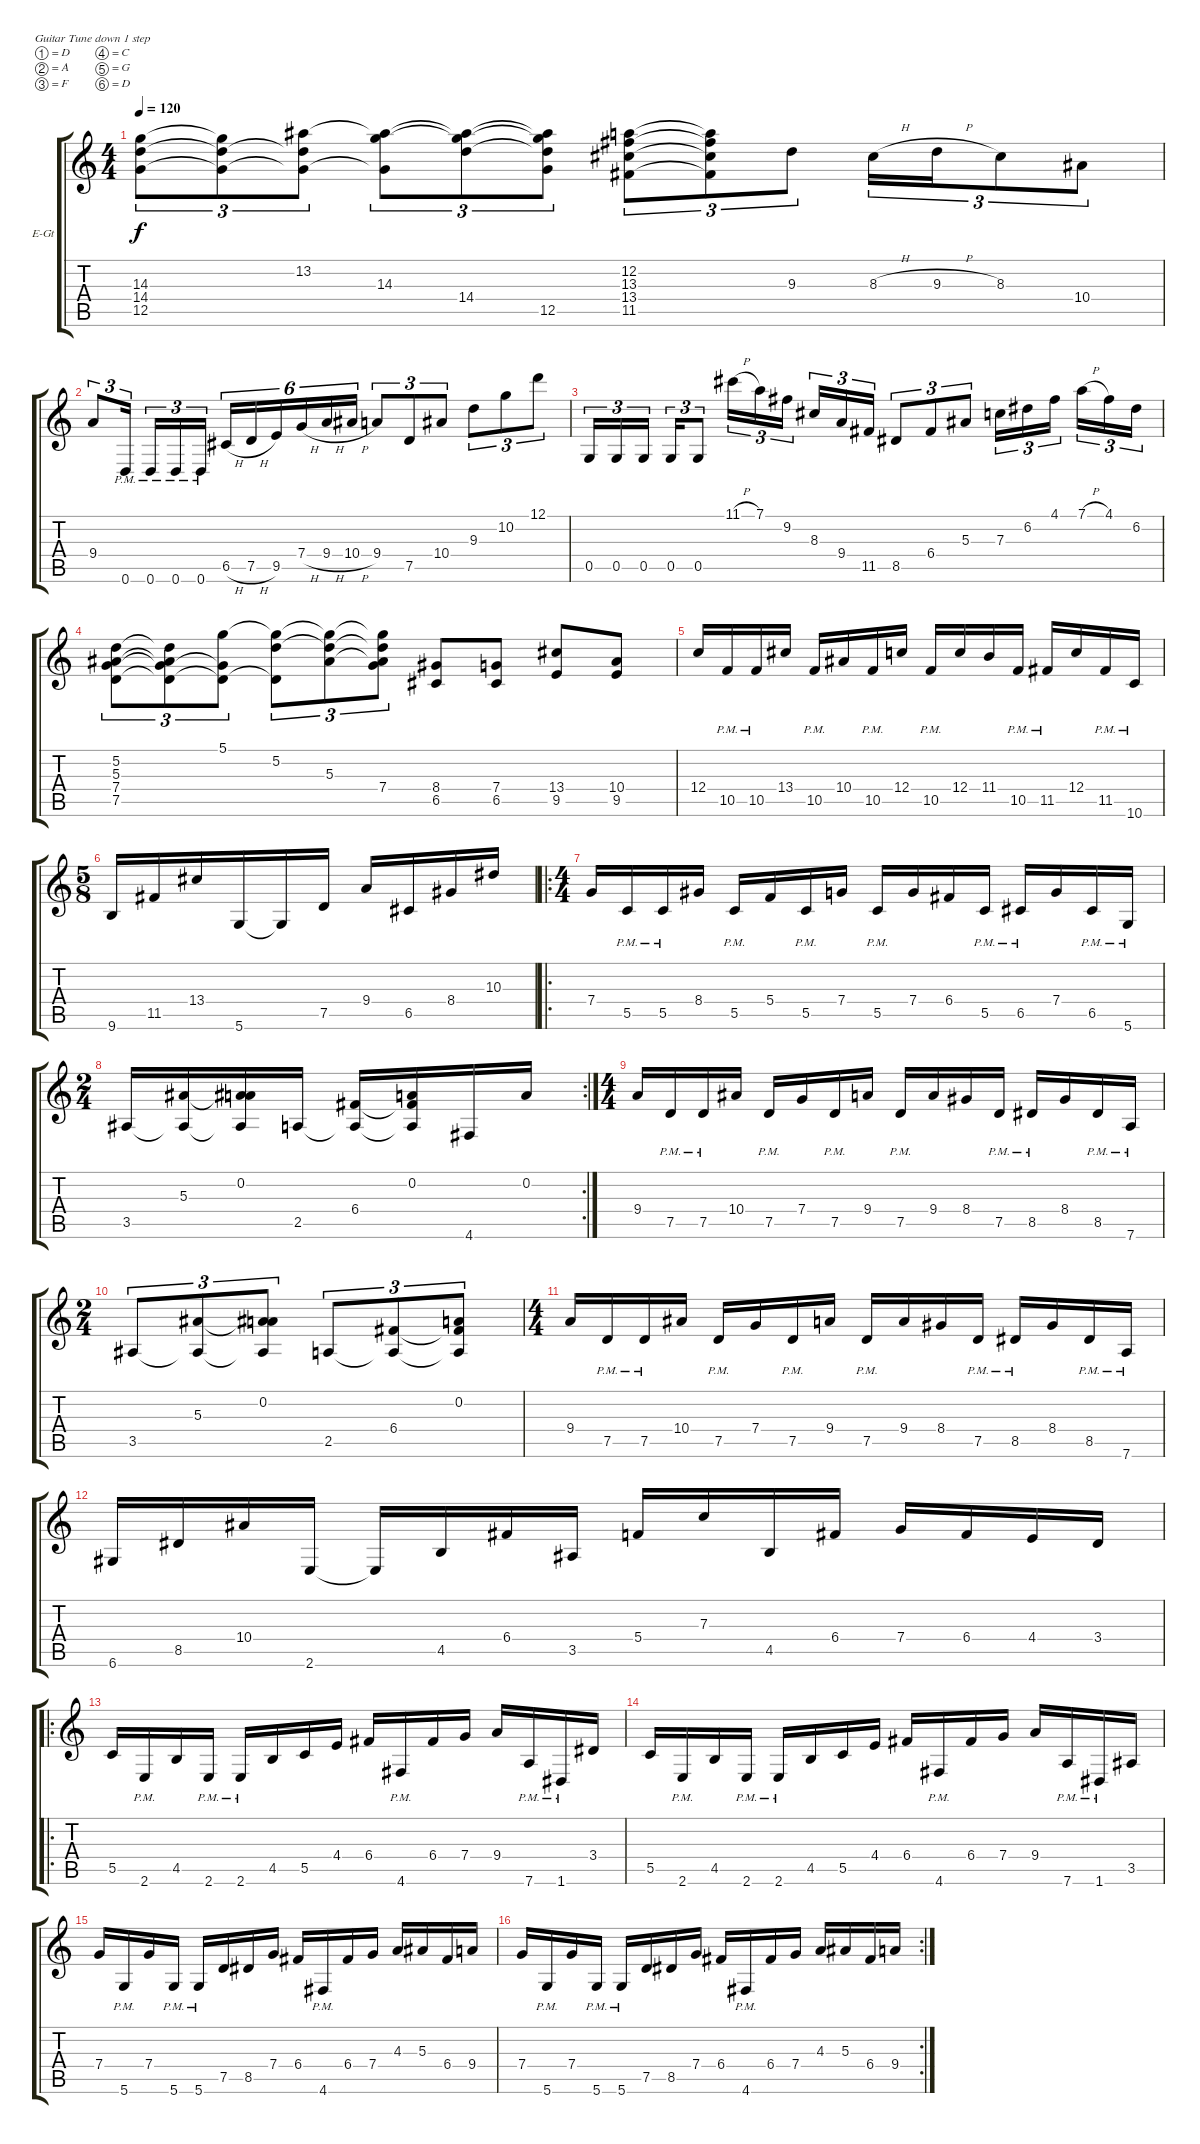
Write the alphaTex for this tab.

\bracketExtendMode groupsimilarinstruments
\firstSystemTrackNameOrientation horizontal
\otherSystemsTrackNameOrientation horizontal
\track ("Guitar 2" "E-Gt") {solo instrument distortionguitar}
\staff {score tabs}
\tuning (D4 A3 F3 C3 G2 D2)
\ts (4 4)
\beaming (8 2 2 2 2)
\tempo 120
\clef g2
\ks c
(14.3 14.4 12.5).8{tu (3 2) dy f} (14.3{t} 14.4{t} 12.5{t}).8{tu (3 2)} (13.2 14.4{t} 12.5{t}).8{tu (3 2)} (13.2{t} 14.3 12.5{t}).8{tu (3 2)} (13.2{t} 14.3{t} 14.4).8{tu (3 2)} (13.2{t} 14.3{t} 14.4{t} 12.5).8{tu (3 2)} (12.2 13.3 13.4 11.5).8{tu (3 2)} (12.2{t} 13.3{t} 13.4{t} 11.5{t}).8{tu (3 2)} 9.3.8{tu (3 2)} 8.3{h}.16{tu (3 2)} 9.3{h}.16{tu (3 2)} 8.3.8{tu (3 2)} 10.4.8{tu (3 2)} |
9.4.8{tu (3 2)} 0.6{pm}.16{tu (3 2)} 0.6{pm}.16{tu (3 2)} 0.6{pm}.16{tu (3 2)} 0.6{pm}.16{tu (3 2)} 6.5{h}.16{tu (6 4)} 7.5{h}.16{tu (6 4)} 9.5.16{tu (6 4)} 7.4{h}.16{tu (6 4)} 9.4{h}.16{tu (6 4)} 10.4{h}.16{tu (6 4)} 9.4.8{tu (3 2)} 7.5.8{tu (3 2)} 10.4.8{tu (3 2)} 9.3.8{tu (3 2)} 10.2.8{tu (3 2)} 12.1.8{tu (3 2)} |
0.5.16{tu (3 2)} 0.5.16{tu (3 2)} 0.5.16{tu (3 2)} 0.5.16{tu (3 2)} 0.5.8{tu (3 2)} 11.1{h}.16{tu (3 2)} 7.1.16{tu (3 2)} 9.2.16{tu (3 2)} 8.3.16{tu (3 2)} 9.4.16{tu (3 2)} 11.5.16{tu (3 2)} 8.5.8{tu (3 2)} 6.4.8{tu (3 2)} 5.3.8{tu (3 2)} 7.3.16{tu (3 2)} 6.2.16{tu (3 2)} 4.1.16{tu (3 2)} 7.1{h}.16{tu (3 2)} 4.1.16{tu (3 2)} 6.2.16{tu (3 2)} |
(5.2 5.3 7.4 7.5).8{tu (3 2)} (5.2{t} 5.3{t} 7.4{t} 7.5{t}).8{tu (3 2)} (5.1 7.4{t} 7.5{t}).8{tu (3 2)} (5.1{t} 5.2 7.5{t}).8{tu (3 2)} (5.1{t} 5.2{t} 5.3).8{tu (3 2)} (5.1{t} 5.2{t} 5.3{t} 7.4).8{tu (3 2)} (8.4 6.5).8 (7.4 6.5).8 (13.4 9.5).8 (10.4 9.5).8 |
12.4.16 10.5{pm}.16 10.5{pm}.16 13.4.16 10.5{pm}.16 10.4.16 10.5{pm}.16 12.4.16 10.5{pm}.16 12.4.16 11.4.16 10.5{pm}.16 11.5{pm}.16 12.4.16 11.5{pm}.16 10.6{pm}.16 |
\ts (5 8)
\beaming (8 3 2)
9.6.16 11.5.16 13.4.16 5.6.16 5.6{t}.16 7.5.16 9.4.16 6.5.16 8.4.16 10.3.16 |
\ro
\ts (4 4)
\beaming (8 2 2 2 2)
7.4.16 5.5{pm}.16 5.5{pm}.16 8.4.16 5.5{pm}.16 5.4.16 5.5{pm}.16 7.4.16 5.5{pm}.16 7.4.16 6.4.16 5.5{pm}.16 6.5{pm}.16 7.4.16 6.5{pm}.16 5.6{pm}.16 |
\rc 2
\ts (2 4)
\beaming (8 2 2)
3.5.16 (5.3 3.5{t}).16 (0.2 5.3{t} 3.5{t}).16 2.5.16 (6.4 2.5{t}).16 (0.2 6.4{t} 2.5{t}).16 4.6.16 0.2.16 |
\ts (4 4)
\beaming (8 2 2 2 2)
9.4.16 7.5{pm}.16 7.5{pm}.16 10.4.16 7.5{pm}.16 7.4.16 7.5{pm}.16 9.4.16 7.5{pm}.16 9.4.16 8.4.16 7.5{pm}.16 8.5{pm}.16 8.4.16 8.5{pm}.16 7.6{pm}.16 |
\ts (2 4)
\beaming (8 2 2)
3.5.8{tu (3 2)} (5.3 3.5{t}).8{tu (3 2)} (0.2 5.3{t} 3.5{t}).8{tu (3 2)} 2.5.8{tu (3 2)} (6.4 2.5{t}).8{tu (3 2)} (0.2 6.4{t} 2.5{t}).8{tu (3 2)} |
\ts (4 4)
\beaming (8 2 2 2 2)
9.4.16 7.5{pm}.16 7.5{pm}.16 10.4.16 7.5{pm}.16 7.4.16 7.5{pm}.16 9.4.16 7.5{pm}.16 9.4.16 8.4.16 7.5{pm}.16 8.5{pm}.16 8.4.16 8.5{pm}.16 7.6{pm}.16 |
6.6.16 8.5.16 10.4.16 2.6.16 2.6{t}.16 4.5.16 6.4.16 3.5.16 5.4.16 7.3.16 4.5.16 6.4.16 7.4.16 6.4.16 4.4.16 3.4.16 |
\ro
5.5.16 2.6{pm}.16 4.5.16 2.6{pm}.16 2.6{pm}.16 4.5.16 5.5.16 4.4.16 6.4.16 4.6{pm}.16 6.4.16 7.4.16 9.4.16 7.6{pm}.16 1.6{pm}.16 3.4.16 |
5.5.16 2.6{pm}.16 4.5.16 2.6{pm}.16 2.6{pm}.16 4.5.16 5.5.16 4.4.16 6.4.16 4.6{pm}.16 6.4.16 7.4.16 9.4.16 7.6{pm}.16 1.6{pm}.16 3.5.16 |
7.4.16 5.6{pm}.16 7.4.16 5.6{pm}.16 5.6{pm}.16 7.5.16 8.5.16 7.4.16 6.4.16 4.6{pm}.16 6.4.16 7.4.16 4.3.16 5.3.16 6.4.16 9.4.16 |
\rc 2
7.4.16 5.6{pm}.16 7.4.16 5.6{pm}.16 5.6{pm}.16 7.5.16 8.5.16 7.4.16 6.4.16 4.6{pm}.16 6.4.16 7.4.16 4.3.16 5.3.16 6.4.16 9.4.16
